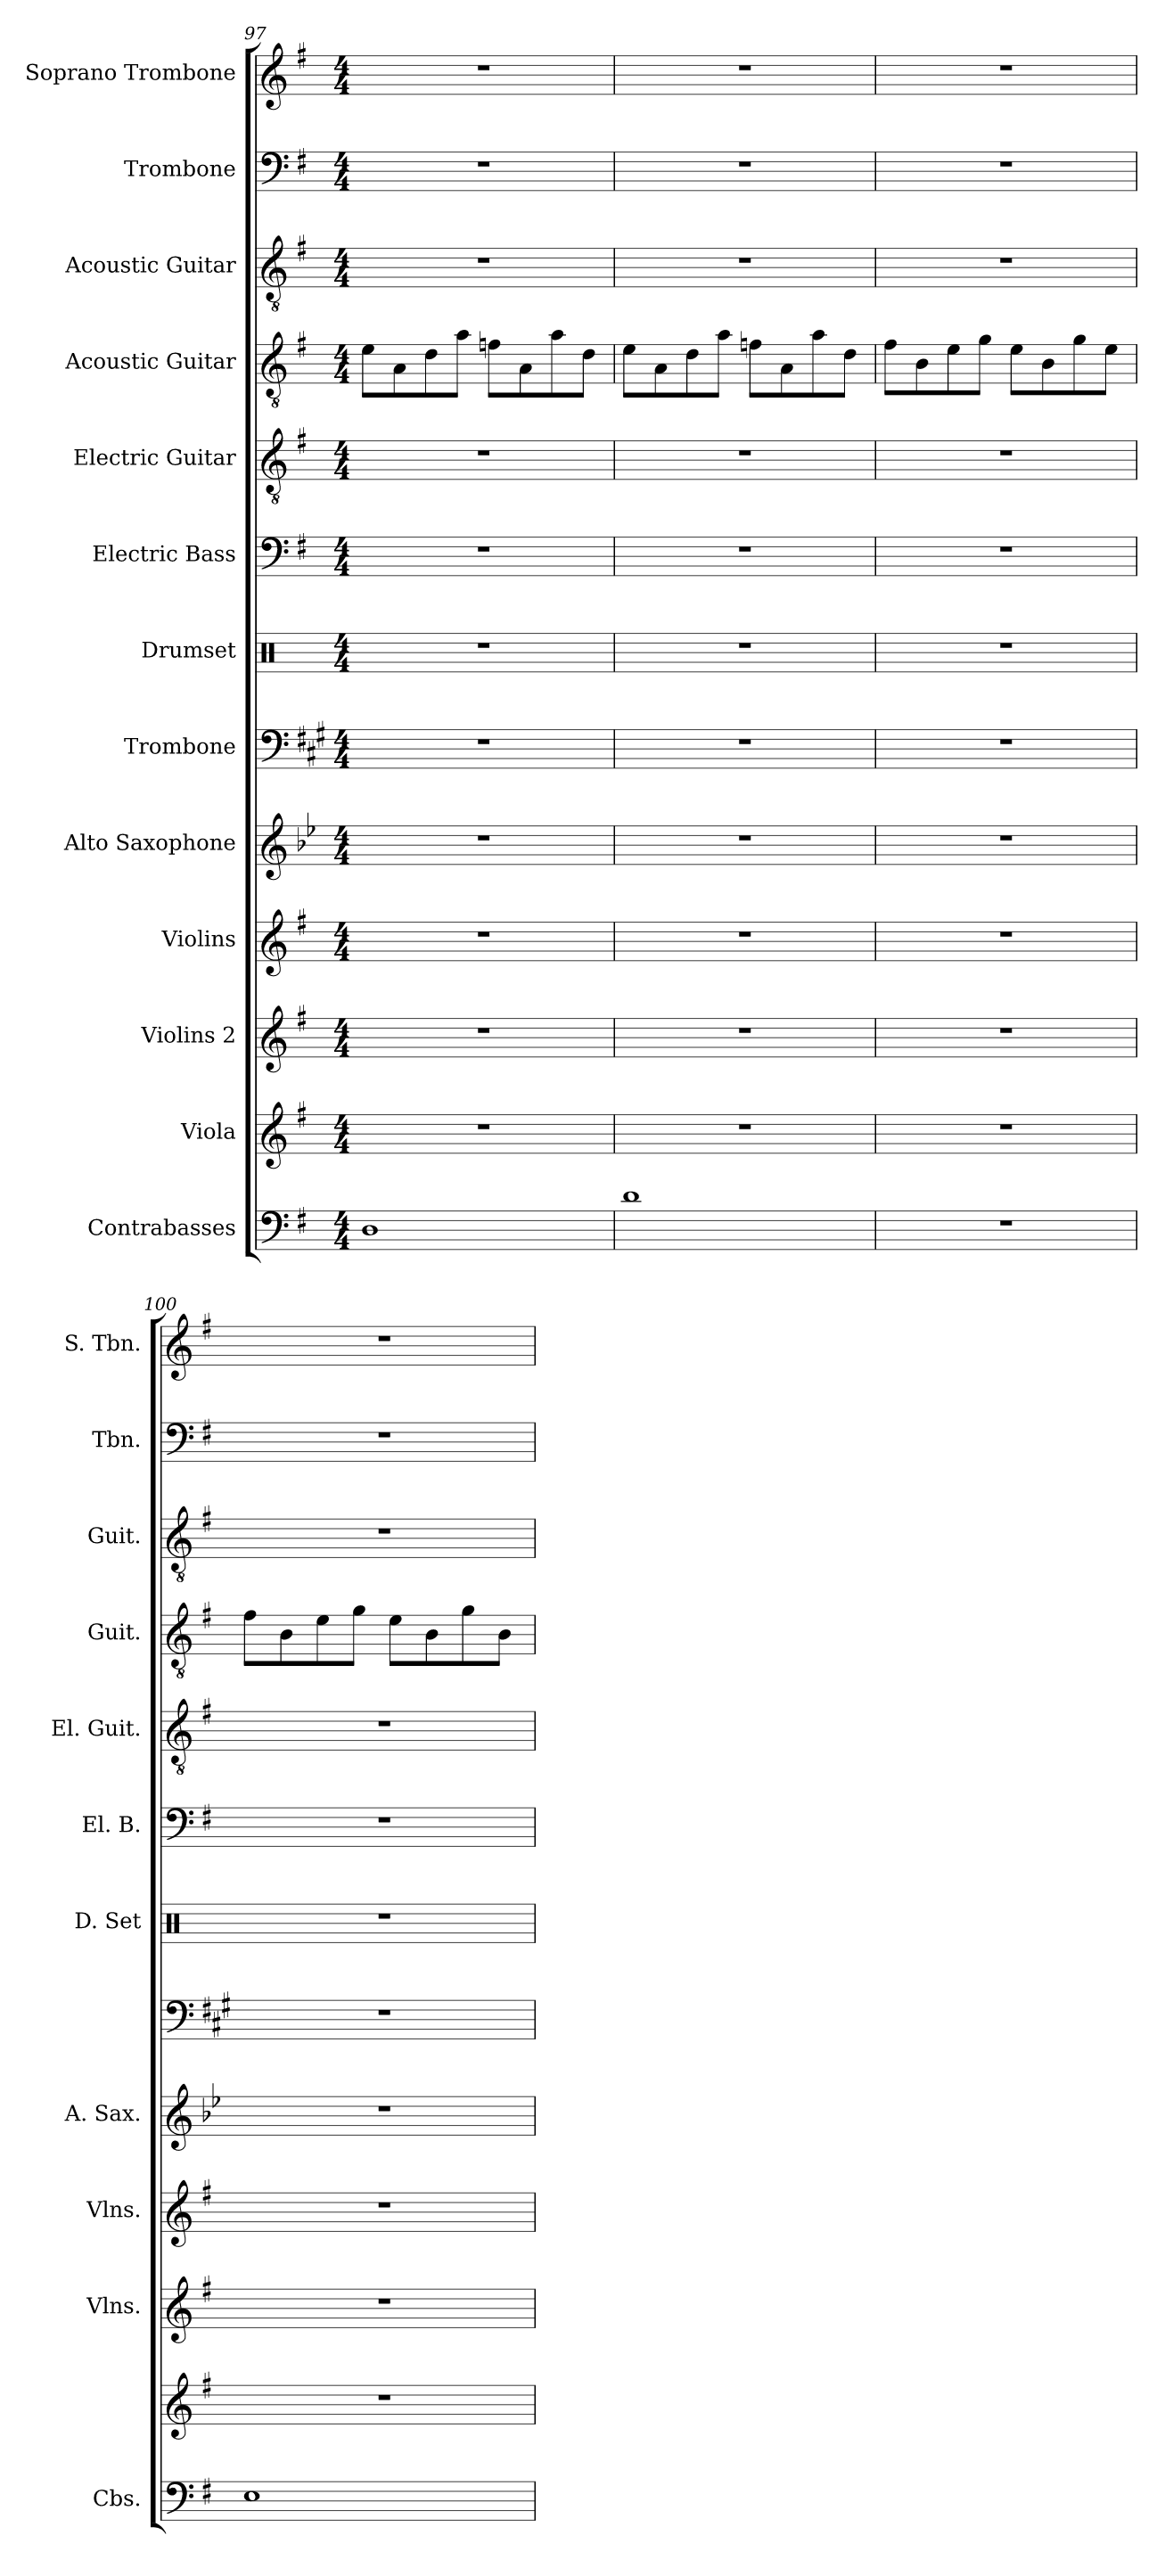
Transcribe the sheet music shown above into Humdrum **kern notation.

**kern	**kern	**kern	**kern	**kern	**kern	**kern	**kern	**kern	**kern	**kern	**kern	**kern
*part13	*part12	*part11	*part10	*part9	*part8	*part7	*part6	*part5	*part4	*part3	*part2	*part1
*staff13	*staff12	*staff11	*staff10	*staff9	*staff8	*staff7	*staff6	*staff5	*staff4	*staff3	*staff2	*staff1
*I"Contrabasses	*I"Viola	*I"Violins 2	*I"Violins	*I"Alto Saxophone	*I"Trombone	*I"Drumset	*I"Electric Bass	*I"Electric Guitar	*I"Acoustic Guitar	*I"Acoustic Guitar	*I"Trombone	*I"Soprano Trombone
*I'Cbs.	*	*I'Vlns.	*I'Vlns.	*I'A. Sax.	*	*I'D. Set	*I'El. B.	*I'El. Guit.	*I'Guit.	*I'Guit.	*I'Tbn.	*I'S. Tbn.
*clefF4	*clefG2	*clefG2	*clefG2	*clefG2	*clefF4	*clefX	*clefF4	*clefGv2	*clefGv2	*clefGv2	*clefF4	*clefG2
*ITrd7c12	*	*	*	*ITrd5c9	*ITrd1c2	*	*ITrd7c12	*	*	*	*	*
*k[f#]	*k[f#]	*k[f#]	*k[f#]	*k[b-e-a-d-g-]	*k[f#]	*k[]	*k[f#]	*k[f#]	*k[f#]	*k[f#]	*k[f#]	*k[f#]
*M4/4	*M4/4	*M4/4	*M4/4	*M4/4	*M4/4	*M4/4	*M4/4	*M4/4	*M4/4	*M4/4	*M4/4	*M4/4
=97	=97	=97	=97	=97	=97	=97	=97	=97	=97	=97	=97	=97
1DD	1r	1r	1r	1r	1r	1r	1r	1r	8e\L	1r	1r	1r
.	.	.	.	.	.	.	.	.	8A\	.	.	.
.	.	.	.	.	.	.	.	.	8d\	.	.	.
.	.	.	.	.	.	.	.	.	8a\J	.	.	.
.	.	.	.	.	.	.	.	.	8fn\L	.	.	.
.	.	.	.	.	.	.	.	.	8A\	.	.	.
.	.	.	.	.	.	.	.	.	8a\	.	.	.
.	.	.	.	.	.	.	.	.	8d\J	.	.	.
!!LO:PB:g=z
=98	=98	=98	=98	=98	=98	=98	=98	=98	=98	=98	=98	=98
1D	1r	1r	1r	1r	1r	1r	1r	1r	8e\L	1r	1r	1r
.	.	.	.	.	.	.	.	.	8A\	.	.	.
.	.	.	.	.	.	.	.	.	8d\	.	.	.
.	.	.	.	.	.	.	.	.	8a\J	.	.	.
.	.	.	.	.	.	.	.	.	8fn\L	.	.	.
.	.	.	.	.	.	.	.	.	8A\	.	.	.
.	.	.	.	.	.	.	.	.	8a\	.	.	.
.	.	.	.	.	.	.	.	.	8d\J	.	.	.
=99	=99	=99	=99	=99	=99	=99	=99	=99	=99	=99	=99	=99
1r	1r	1r	1r	1r	1r	1r	1r	1r	8f#\L	1r	1r	1r
.	.	.	.	.	.	.	.	.	8B\	.	.	.
.	.	.	.	.	.	.	.	.	8e\	.	.	.
.	.	.	.	.	.	.	.	.	8g\J	.	.	.
.	.	.	.	.	.	.	.	.	8e\L	.	.	.
.	.	.	.	.	.	.	.	.	8B\	.	.	.
.	.	.	.	.	.	.	.	.	8g\	.	.	.
.	.	.	.	.	.	.	.	.	8e\J	.	.	.
=100	=100	=100	=100	=100	=100	=100	=100	=100	=100	=100	=100	=100
1EE	1r	1r	1r	1r	1r	1r	1r	1r	8f#\L	1r	1r	1r
.	.	.	.	.	.	.	.	.	8B\	.	.	.
.	.	.	.	.	.	.	.	.	8e\	.	.	.
.	.	.	.	.	.	.	.	.	8g\J	.	.	.
.	.	.	.	.	.	.	.	.	8e\L	.	.	.
.	.	.	.	.	.	.	.	.	8B\	.	.	.
.	.	.	.	.	.	.	.	.	8g\	.	.	.
.	.	.	.	.	.	.	.	.	8B\J	.	.	.
=	=	=	=	=	=	=	=	=	=	=	=	=
*-	*-	*-	*-	*-	*-	*-	*-	*-	*-	*-	*-	*-
